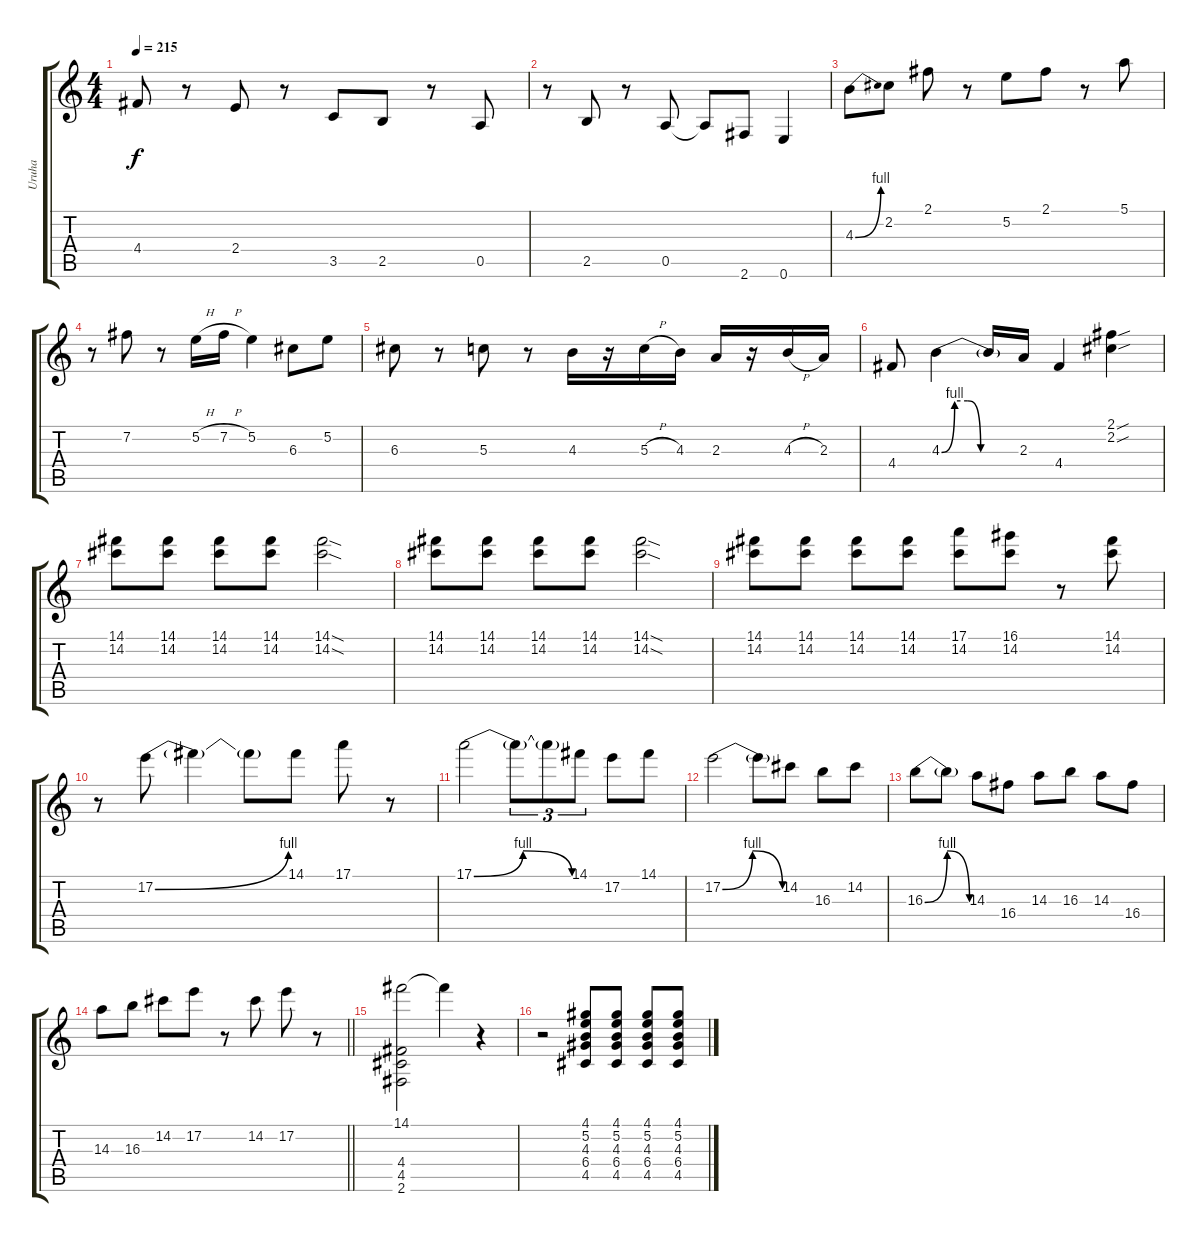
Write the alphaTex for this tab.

\track ("Uruha" "Uruha") {instrument distortionguitar}
\staff {score tabs}
\tuning (E4 B3 G3 D3 A2 E2) {hide}
\ts (4 4)
\tempo 215
\clef g2
\ks c
4.4.8{dy f} r.8 2.4.8 r.8 3.5.8 2.5.8 r.8 0.5.8 |
r.8 2.5.8 r.8 0.5.8 0.5{t}.8 2.6.8 0.6.4 |
4.3{be (bend 0 0 60 4)}.8 2.2.8 2.1.8 r.8 5.2.8 2.1.8 r.8 5.1.8 |
r.8 7.2.8 r.8 5.2{h}.16 7.2{h}.16 5.2.4 6.3.8 5.2.8 |
6.3.8 r.8 5.3.8 r.8 4.3.16 r.16 5.3{h}.16 4.3.16 2.3.16 r.16 4.3{h}.16 2.3.16 |
4.4.8 4.3{be (custom 0 0 10 4 20 4 30 0 60 0)}.4 4.3{t}.16 2.3.16 4.4.4 (2.1{sou} 2.2{sou}).4 |
(14.1 14.2).8 (14.1 14.2).8 (14.1 14.2).8 (14.1 14.2).8 (14.1{sod} 14.2{sod}).2 |
(14.1 14.2).8 (14.1 14.2).8 (14.1 14.2).8 (14.1 14.2).8 (14.1{sod} 14.2{sod}).2 |
(14.1 14.2).8 (14.1 14.2).8 (14.1 14.2).8 (14.1 14.2).8 (17.1 14.2).8 (16.1 14.2).8 r.8 (14.1 14.2).8 |
r.8 17.2{be (bend 0 0 60 4)}.8 17.2{t}.4 17.2{t}.8 14.1.8 17.1.8 r.8 |
17.1{be (bendrelease 0 0 35 4 45 4 60 0)}.2 17.1{t}.8{tu (3 2)} 17.1{t}.8{tu (3 2)} 14.1.8{tu (3 2)} 17.2.8 14.1.8 |
17.2{be (bendrelease 0 0 35 4 45 4 60 0)}.2 17.2{t}.8 14.2.8 16.3.8 14.2.8 |
16.3{be (bendrelease 0 0 35 4 45 4 60 0)}.8 16.3{t}.8 14.3.8 16.4.8 14.3.8 16.3.8 14.3.8 16.4.8 |
\barLineRight lightlight
14.3.8 16.3.8 14.2.8 17.2.8 r.8 14.2.8 17.2.8 r.8 |
(14.1 4.4 4.5 2.6).2 14.1{t}.4 r.4 |
r.2 (4.1 5.2 4.3 6.4 4.5).8{balance 16} (4.1 5.2 4.3 6.4 4.5).8 (4.1 5.2 4.3 6.4 4.5).8 (4.1 5.2 4.3 6.4 4.5).8
